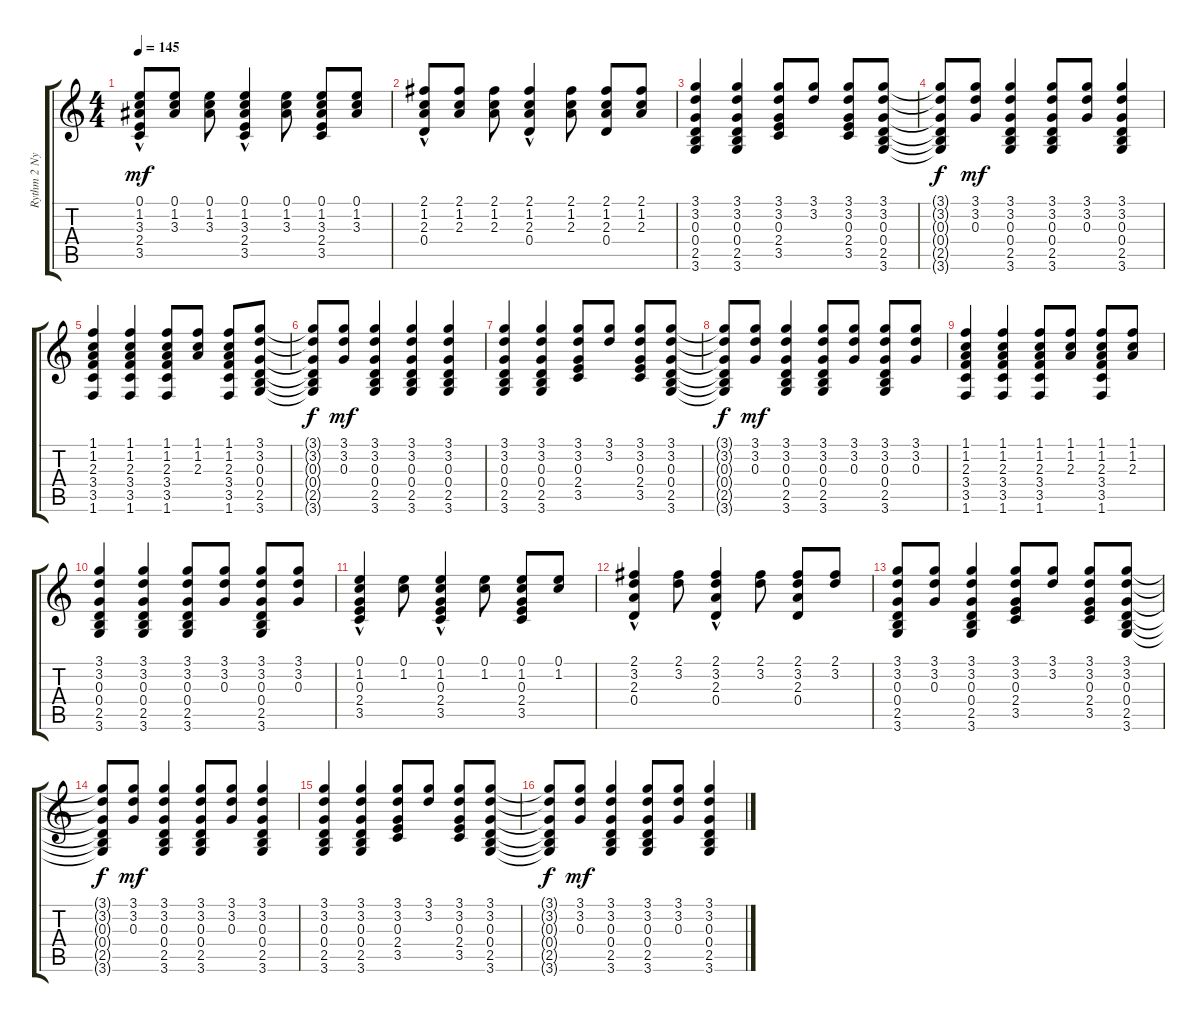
\track ("Rythm 2 Nylon Bk32" "Rythm 2 Ny") {instrument acousticguitarnylon}
\staff {score tabs}
\tuning (E4 B3 G3 D3 A2 E2) {hide}
\ts (4 4)
\tempo 145
\clef g2
\ks c
(0.1 1.2 3.3 2.4{hac} 3.5{hac}).8{dy mf} (0.1 1.2 3.3).8 (0.1 1.2 3.3).8 (0.1 1.2 3.3 2.4{hac} 3.5{hac}).4 (0.1 1.2 3.3).8 (0.1 1.2 3.3 2.4 3.5).8 (0.1 1.2 3.3).8 |
(2.1 1.2 2.3 0.4{hac}).8 (2.1 1.2 2.3).8 (2.1 1.2 2.3).8 (2.1 1.2 2.3 0.4{hac}).4 (2.1 1.2 2.3).8 (2.1 1.2 2.3 0.4).8 (2.1 1.2 2.3).8 |
(3.1 3.2 0.3 0.4 2.5 3.6).4 (3.1 3.2 0.3 0.4 2.5 3.6).4 (3.1 3.2 0.3 2.4 3.5).8 (3.1 3.2).8 (3.1 3.2 0.3 2.4 3.5).8 (3.1 3.2 0.3 0.4 2.5 3.6).8 |
(3.1{t} 3.2{t} 0.3{t} 0.4{t} 2.5{t} 3.6{t}).8{dy f} (3.1 3.2 0.3).8{dy mf} (3.1 3.2 0.3 0.4 2.5 3.6).4 (3.1 3.2 0.3 0.4 2.5 3.6).8 (3.1 3.2 0.3).8 (3.1 3.2 0.3 0.4 2.5 3.6).4 |
(1.1 1.2 2.3 3.4 3.5 1.6).4 (1.1 1.2 2.3 3.4 3.5 1.6).4 (1.1 1.2 2.3 3.4 3.5 1.6).8 (1.1 1.2 2.3).8 (1.1 1.2 2.3 3.4 3.5 1.6).8 (3.1 3.2 0.3 0.4 2.5 3.6).8 |
(3.1{t} 3.2{t} 0.3{t} 0.4{t} 2.5{t} 3.6{t}).8{dy f} (3.1 3.2 0.3).8{dy mf} (3.1 3.2 0.3 0.4 2.5 3.6).4 (3.1 3.2 0.3 0.4 2.5 3.6).4 (3.1 3.2 0.3 0.4 2.5 3.6).4 |
(3.1 3.2 0.3 0.4 2.5 3.6).4 (3.1 3.2 0.3 0.4 2.5 3.6).4 (3.1 3.2 0.3 2.4 3.5).8 (3.1 3.2).8 (3.1 3.2 0.3 2.4 3.5).8 (3.1 3.2 0.3 0.4 2.5 3.6).8 |
(3.1{t} 3.2{t} 0.3{t} 0.4{t} 2.5{t} 3.6{t}).8{dy f} (3.1 3.2 0.3).8{dy mf} (3.1 3.2 0.3 0.4 2.5 3.6).4 (3.1 3.2 0.3 0.4 2.5 3.6).8 (3.1 3.2 0.3).8 (3.1 3.2 0.3 0.4 2.5 3.6).8 (3.1 3.2 0.3).8 |
(1.1 1.2 2.3 3.4 3.5 1.6).4 (1.1 1.2 2.3 3.4 3.5 1.6).4 (1.1 1.2 2.3 3.4 3.5 1.6).8 (1.1 1.2 2.3).8 (1.1 1.2 2.3 3.4 3.5 1.6).8 (1.1 1.2 2.3).8 |
(3.1 3.2 0.3 0.4 2.5 3.6).4 (3.1 3.2 0.3 0.4 2.5 3.6).4 (3.1 3.2 0.3 0.4 2.5 3.6).8 (3.1 3.2 0.3).8 (3.1 3.2 0.3 0.4 2.5 3.6).8 (3.1 3.2 0.3).8 |
(0.1 1.2 0.3{hac} 2.4{hac} 3.5{hac}).4 (0.1 1.2).8 (0.1 1.2 0.3{hac} 2.4{hac} 3.5{hac}).4 (0.1 1.2).8 (0.1 1.2 0.3 2.4 3.5).8 (0.1 1.2).8 |
(2.1 3.2 2.3{hac} 0.4{hac}).4 (2.1 3.2).8 (2.1 3.2 2.3{hac} 0.4{hac}).4 (2.1 3.2).8 (2.1 3.2 2.3 0.4).8 (2.1 3.2).8 |
(3.1 3.2 0.3 0.4 2.5 3.6).8 (3.1 3.2 0.3).8 (3.1 3.2 0.3 0.4 2.5 3.6).4 (3.1 3.2 0.3 2.4 3.5).8 (3.1 3.2).8 (3.1 3.2 0.3 2.4 3.5).8 (3.1 3.2 0.3 0.4 2.5 3.6).8 |
(3.1{t} 3.2{t} 0.3{t} 0.4{t} 2.5{t} 3.6{t}).8{dy f} (3.1 3.2 0.3).8{dy mf} (3.1 3.2 0.3 0.4 2.5 3.6).4 (3.1 3.2 0.3 0.4 2.5 3.6).8 (3.1 3.2 0.3).8 (3.1 3.2 0.3 0.4 2.5 3.6).4 |
(3.1 3.2 0.3 0.4 2.5 3.6).4 (3.1 3.2 0.3 0.4 2.5 3.6).4 (3.1 3.2 0.3 2.4 3.5).8 (3.1 3.2).8 (3.1 3.2 0.3 2.4 3.5).8 (3.1 3.2 0.3 0.4 2.5 3.6).8 |
(3.1{t} 3.2{t} 0.3{t} 0.4{t} 2.5{t} 3.6{t}).8{dy f} (3.1 3.2 0.3).8{dy mf} (3.1 3.2 0.3 0.4 2.5 3.6).4 (3.1 3.2 0.3 0.4 2.5 3.6).8 (3.1 3.2 0.3).8 (3.1 3.2 0.3 0.4 2.5 3.6).4
